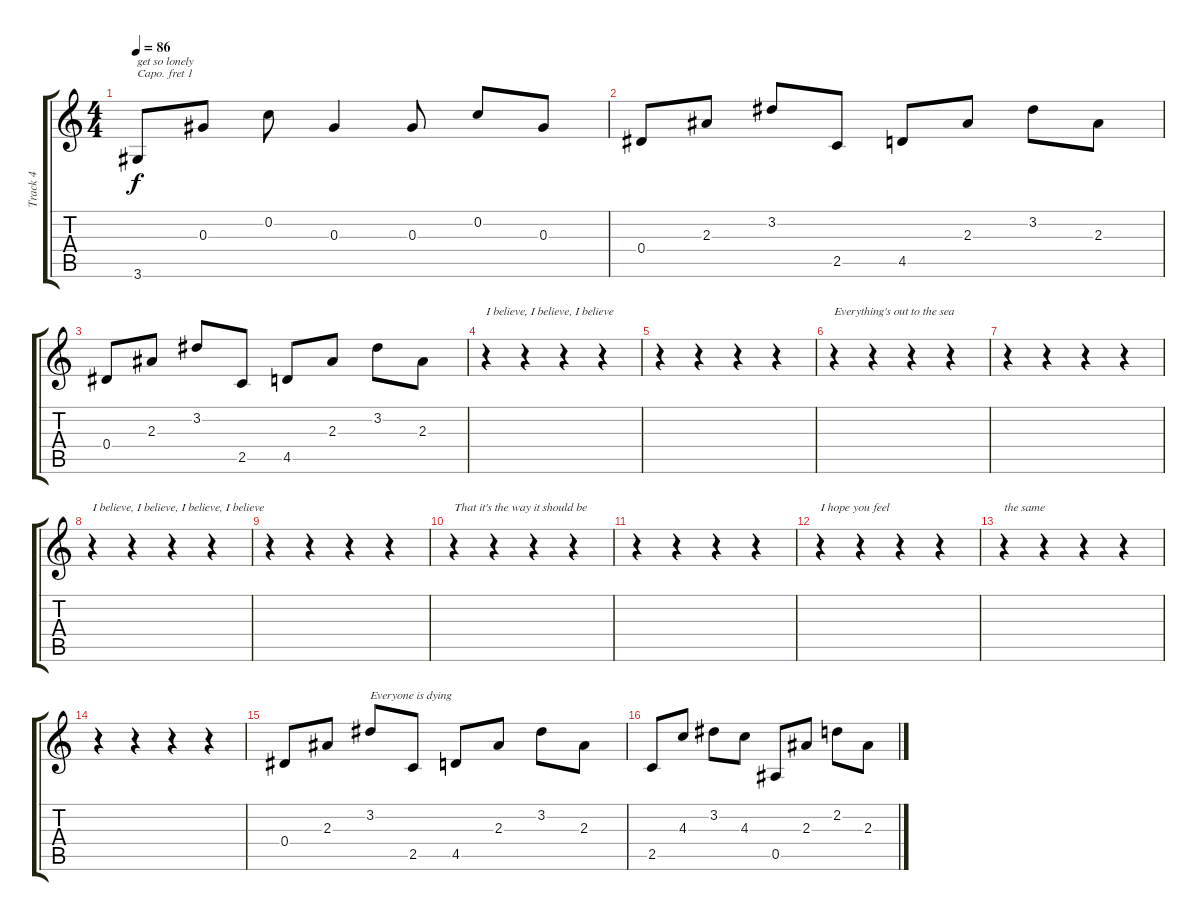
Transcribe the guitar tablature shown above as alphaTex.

\track ("Track 4" "Track 4") {instrument acousticguitarsteel}
\staff {score tabs}
\capo 1
\tuning (E4 B3 G3 D3 A2 E2) {hide}
\ts (4 4)
\tempo 86
\clef g2
\ks c
3.6.8{txt "get so lonely" dy f} 0.3.8 0.2.8 0.3.4 0.3.8 0.2.8 0.3.8 |
0.4.8 2.3.8 3.2.8 2.5.8 4.5.8 2.3.8 3.2.8 2.3.8 |
0.4.8 2.3.8 3.2.8 2.5.8 4.5.8 2.3.8 3.2.8 2.3.8 |
r.4{txt "I believe, I believe, I believe"} r.4 r.4 r.4 |
r.4 r.4 r.4 r.4 |
r.4{txt "Everything's out to the sea"} r.4 r.4 r.4 |
r.4 r.4 r.4 r.4 |
r.4{txt "I believe, I believe, I believe, I believe"} r.4 r.4 r.4 |
r.4 r.4 r.4 r.4 |
r.4{txt "That it's the way it should be"} r.4 r.4 r.4 |
r.4 r.4 r.4 r.4 |
r.4{txt "I hope you feel"} r.4 r.4 r.4 |
r.4{txt "the same"} r.4 r.4 r.4 |
r.4 r.4 r.4 r.4 |
0.4.8 2.3.8 3.2.8{txt "Everyone is dying"} 2.5.8 4.5.8 2.3.8 3.2.8 2.3.8 |
2.5.8 4.3.8 3.2.8 4.3.8 0.5.8 2.3.8 2.2.8 2.3.8
